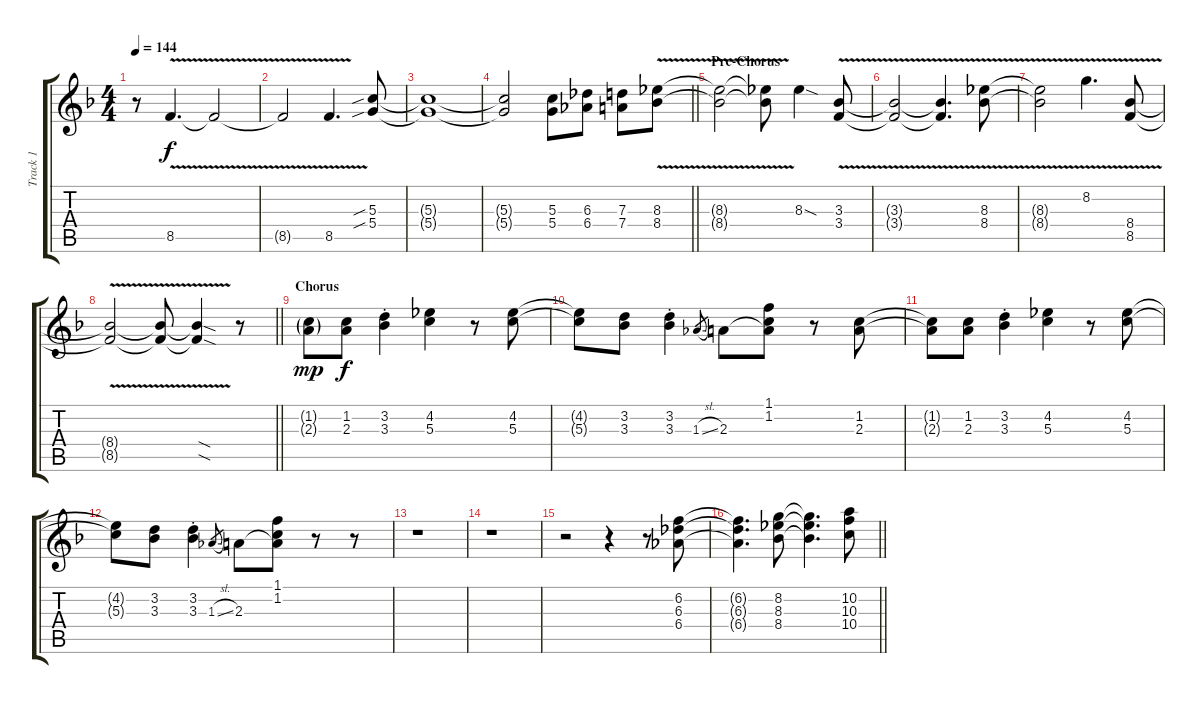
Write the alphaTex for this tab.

\track ("Track 1" "Track 1") {instrument overdrivenguitar}
\staff {score tabs}
\tuning (E4 B3 G3 D3 A2 E2) {hide}
\ts (4 4)
\tempo 144
\clef g2
\ks f
r.8{dy f} 8.5{v}.4{d} 8.5{v t}.2 |
8.5{v t}.2 8.5{v}.4{d} (5.3{sib} 5.4{sib}).8 |
(5.3{t} 5.4{t}).1 |
\barLineRight lightlight
(5.3{t} 5.4{t}).2 (5.3 5.4).8 (6.3 6.4).8 (7.3 7.4).8 (8.3{v} 8.4{v}).8 |
\section ("" "Pre-Chorus")
(8.3{v t} 8.4{v t}).2 (8.3{t} 8.4{t}).8 8.3{sod}.4 (3.3{v} 3.4{v}).8 |
(3.3{v t} 3.4{v t}).2 (3.3{v t} 3.4{v t}).4{d} (8.3{v} 8.4{v}).8 |
(8.3{v t} 8.4{v t}).2 8.2{v}.4{d} (8.4{v} 8.5{v}).8 |
\barLineRight lightlight
(8.4{v t} 8.5{v t}).2 (8.4{v t} 8.5{v t}).8 (8.4{sod t} 8.5{sod t}).4 r.8 |
\section ("" "Chorus")
(1.2{g} 2.3{g}).8{dy mp} (1.2 2.3).8{dy f} (3.2{st} 3.3{st}).4 (4.2 5.3).4 r.8 (4.2 5.3).8 |
(4.2{t} 5.3{t}).8 (3.2 3.3).8 (3.2{st} 3.3{st}).4 1.3{sl}.8{gr} 2.3.8 (1.1 1.2 2.3{t}).8 r.8 (1.2 2.3).8 |
(1.2{t} 2.3{t}).8 (1.2 2.3).8 (3.2{st} 3.3{st}).4 (4.2 5.3).4 r.8 (4.2 5.3).8 |
(4.2{t} 5.3{t}).8 (3.2 3.3).8 (3.2{st} 3.3{st}).4 1.3{sl}.8{gr} 2.3.8 (1.1 1.2 2.3{t}).8 r.8 r.8 |
r.1 |
r.1 |
r.2 r.4 r.8 (6.2 6.3 6.4).8 |
\barLineRight lightlight
(6.2{t} 6.3{t} 6.4{t}).4{d} (8.2 8.3 8.4).8 (8.2{t} 8.3{t} 8.4{t}).4{d} (10.2 10.3 10.4).8
